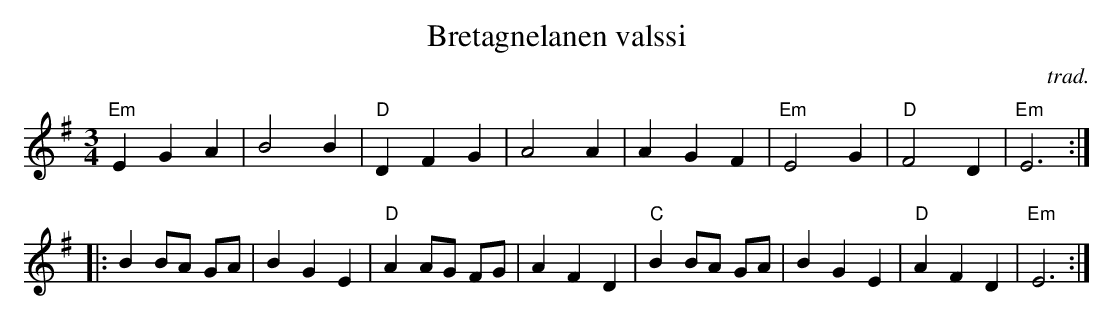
X:1
T:Bretagnelanen valssi
C:trad.
M:3/4
L:1/4
K:Em
"Em" EGA | B2B | "D" DFG | A2A | AGF | "Em" E2G | "D" F2D | "Em" E3 :|
|: BB/A/ G/A/ | BGE | "D" A A/G/ F/G/ | AFD | "C" B B/A/ G/A/ | BGE | "D" AFD | "Em" E3 :|
